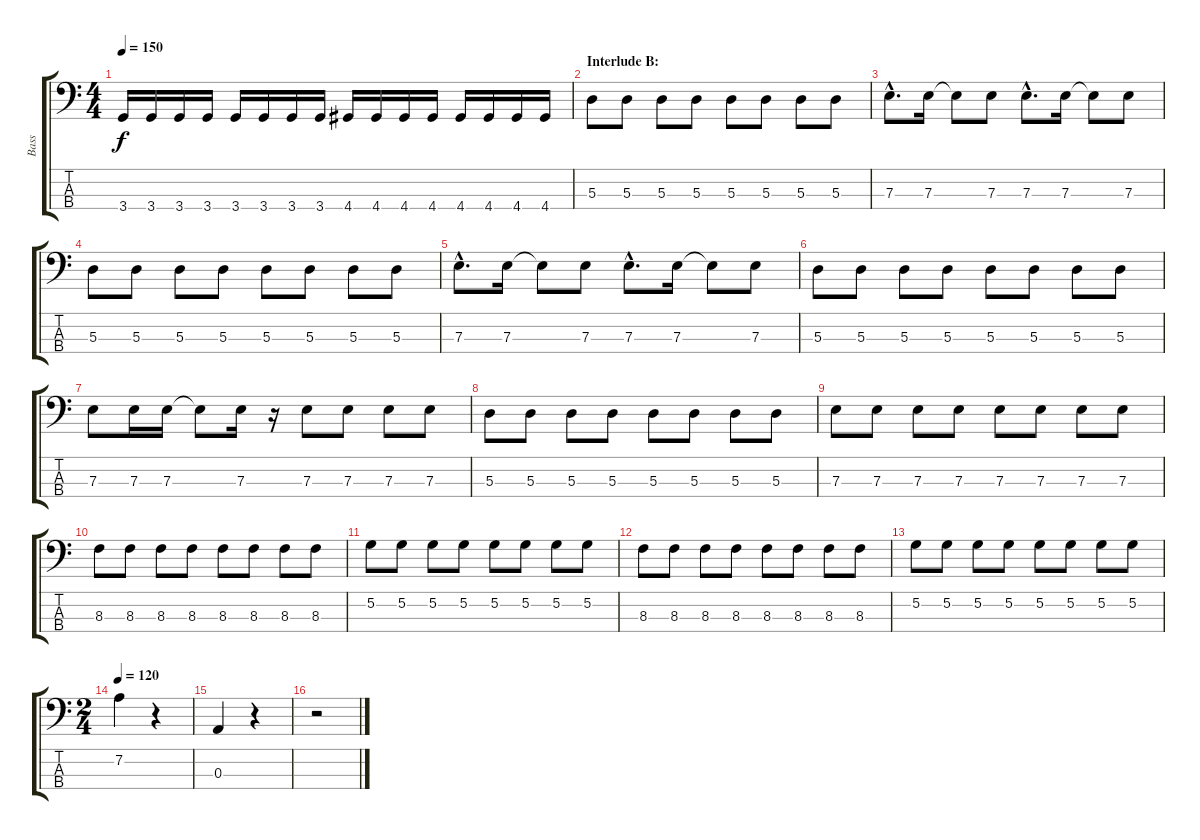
\track ("Bass" "Bass") {instrument electricbasspick}
\staff {score tabs}
\tuning (G2 D2 A1 E1) {hide}
\ts (4 4)
\tempo 150
\clef f4
\ks c
3.4.16{dy f} 3.4.16 3.4.16 3.4.16 3.4.16 3.4.16 3.4.16 3.4.16 4.4.16 4.4.16 4.4.16 4.4.16 4.4.16 4.4.16 4.4.16 4.4.16 |
\section ("" "Interlude B:")
5.3.8 5.3.8 5.3.8 5.3.8 5.3.8 5.3.8 5.3.8 5.3.8 |
7.3{hac}.8{d} 7.3.16 7.3{t}.8 7.3.8 7.3{hac}.8{d} 7.3.16 7.3{t}.8 7.3.8 |
5.3.8 5.3.8 5.3.8 5.3.8 5.3.8 5.3.8 5.3.8 5.3.8 |
7.3{hac}.8{d} 7.3.16 7.3{t}.8 7.3.8 7.3{hac}.8{d} 7.3.16 7.3{t}.8 7.3.8 |
5.3.8 5.3.8 5.3.8 5.3.8 5.3.8 5.3.8 5.3.8 5.3.8 |
7.3.8 7.3.16 7.3.16 7.3{t}.8 7.3.16 r.16 7.3.8 7.3.8 7.3.8 7.3.8 |
5.3.8 5.3.8 5.3.8 5.3.8 5.3.8 5.3.8 5.3.8 5.3.8 |
7.3.8 7.3.8 7.3.8 7.3.8 7.3.8 7.3.8 7.3.8 7.3.8 |
8.3.8 8.3.8 8.3.8 8.3.8 8.3.8 8.3.8 8.3.8 8.3.8 |
5.2.8 5.2.8 5.2.8 5.2.8 5.2.8 5.2.8 5.2.8 5.2.8 |
8.3.8 8.3.8 8.3.8 8.3.8 8.3.8 8.3.8 8.3.8 8.3.8 |
5.2.8 5.2.8 5.2.8 5.2.8 5.2.8 5.2.8 5.2.8 5.2.8 |
\ts (2 4)
\tempo 120
7.2.4 r.4 |
0.3.4 r.4 |
r.2
